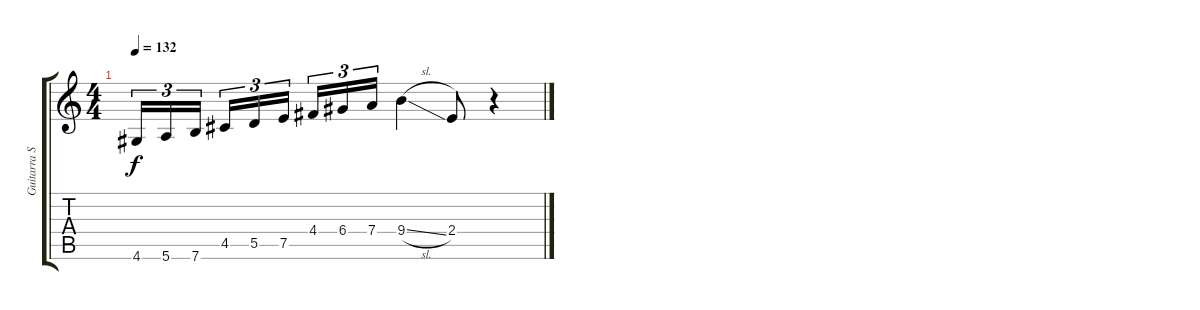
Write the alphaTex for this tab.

\track ("Guitarra Solista 1" "Guitarra S") {instrument overdrivenguitar}
\staff {score tabs}
\tuning (E4 B3 G3 D3 A2 E2) {hide}
\ts (4 4)
\tempo 132
\clef g2
\ks c
4.6.16{tu (3 2) dy f} 5.6.16{tu (3 2)} 7.6.16{tu (3 2) beam splitsecondary} 4.5.16{tu (3 2)} 5.5.16{tu (3 2)} 7.5.16{tu (3 2)} 4.4.16{tu (3 2)} 6.4.16{tu (3 2)} 7.4.16{tu (3 2)} 9.4{sl}.4 2.4.8 r.4
